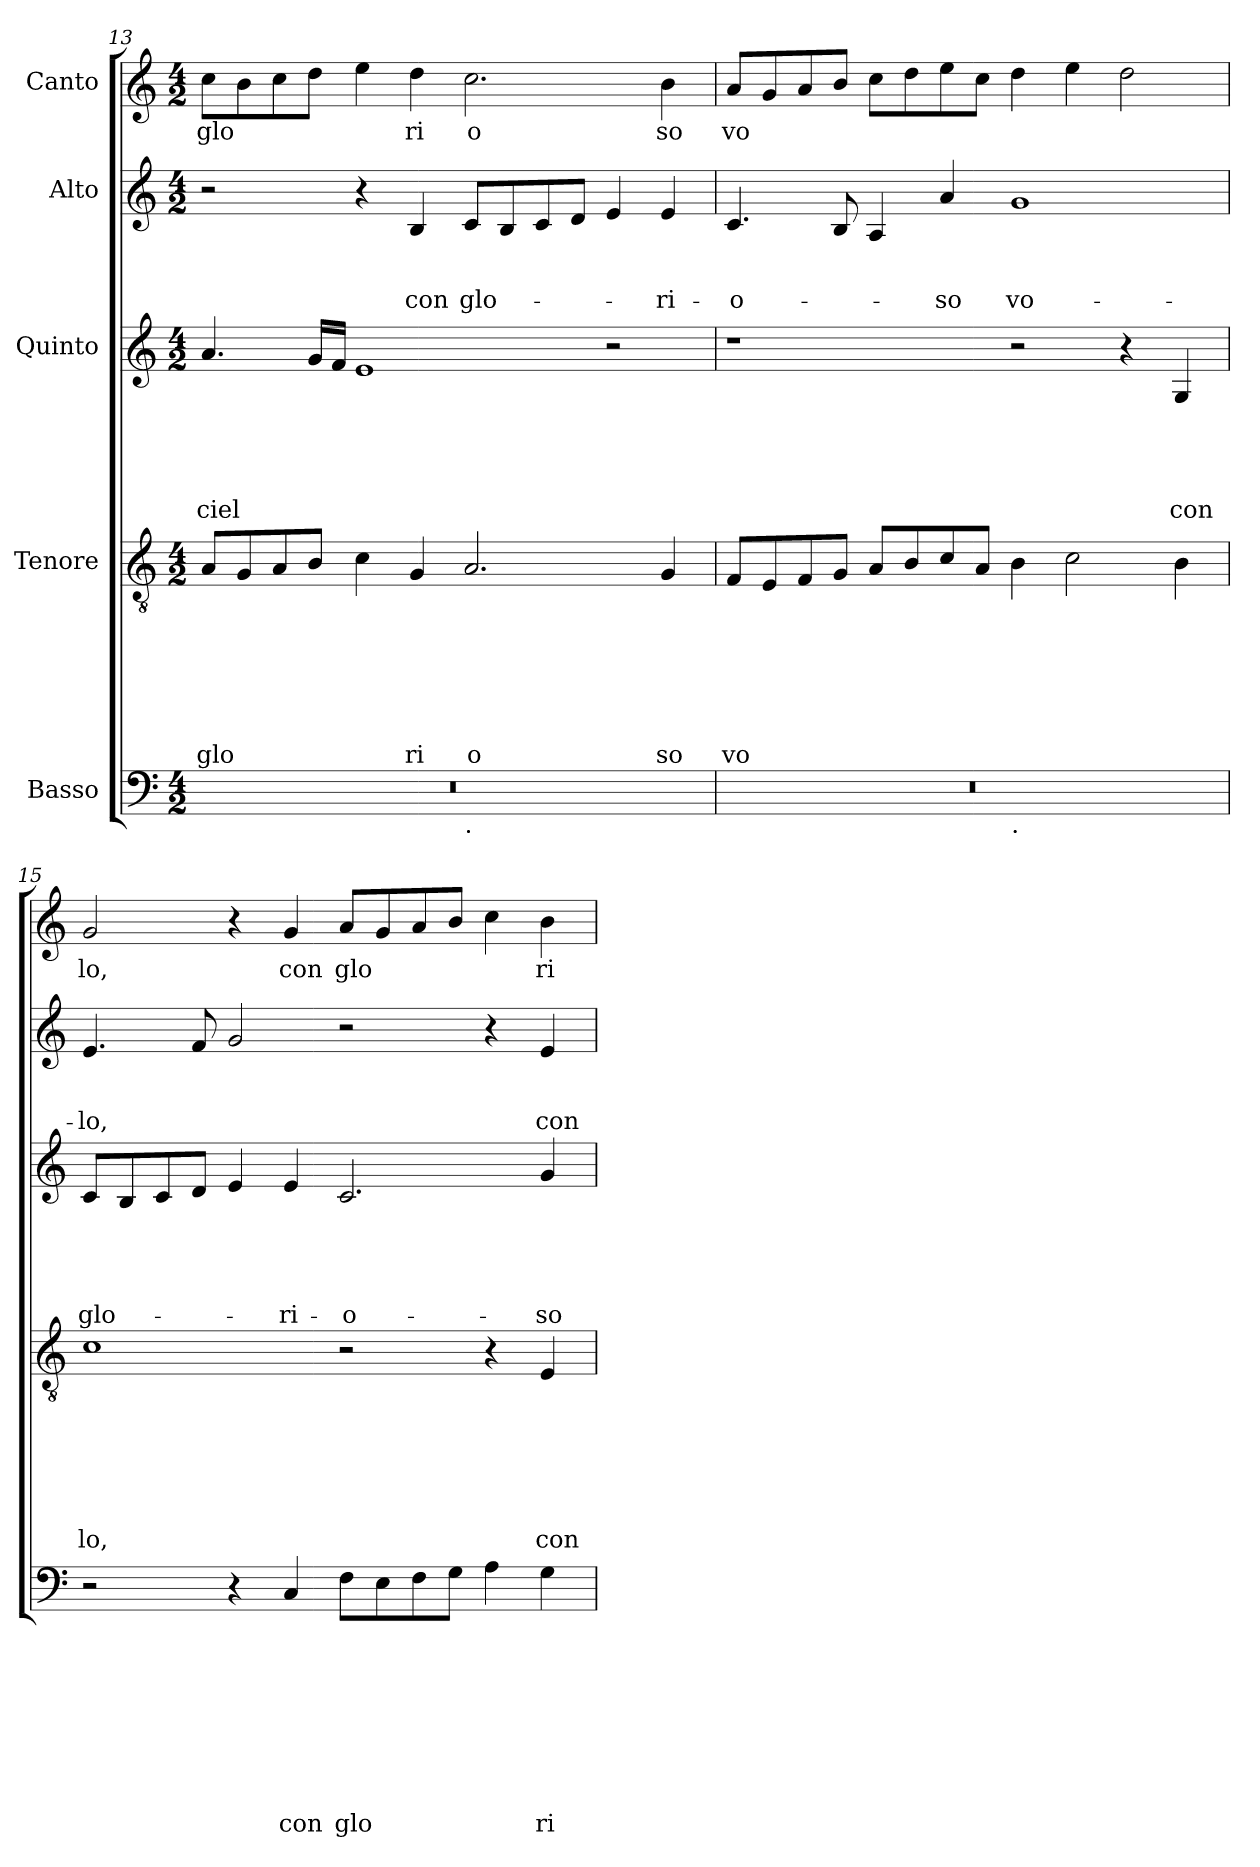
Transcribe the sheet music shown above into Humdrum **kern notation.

**kern	**text	**text	**text	**text	**text	**text	**text	**text	**text	**kern	**text	**text	**text	**text	**text	**text	**text	**kern	**text	**text	**text	**text	**text	**kern	**text	**text	**text	**kern	**text
*part5	*part5	*part5	*part5	*part5	*part5	*part5	*part5	*part5	*part5	*part4	*part4	*part4	*part4	*part4	*part4	*part4	*part4	*part3	*part3	*part3	*part3	*part3	*part3	*part2	*part2	*part2	*part2	*part1	*part1
*staff5	*staff5	*staff5	*staff5	*staff5	*staff5	*staff5	*staff5	*staff5	*staff5	*staff4	*staff4	*staff4	*staff4	*staff4	*staff4	*staff4	*staff4	*staff3	*staff3	*staff3	*staff3	*staff3	*staff3	*staff2	*staff2	*staff2	*staff2	*staff1	*staff1
*I"Basso	*	*	*	*	*	*	*	*	*	*I"Tenore	*	*	*	*	*	*	*	*I"Quinto	*	*	*	*	*	*I"Alto	*	*	*	*I"Canto	*
!!LO:PB:g=z
*clefF4	*	*	*	*	*	*	*	*	*	*clefGv2	*	*	*	*	*	*	*	*clefG2	*	*	*	*	*	*clefG2	*	*	*	*clefG2	*
*k[]	*	*	*	*	*	*	*	*	*	*k[]	*	*	*	*	*	*	*	*k[]	*	*	*	*	*	*k[]	*	*	*	*k[]	*
*C:	*	*	*	*	*	*	*	*	*	*C:	*	*	*	*	*	*	*	*C:	*	*	*	*	*	*C:	*	*	*	*C:	*
*M4/2	*	*	*	*	*	*	*	*	*	*M4/2	*	*	*	*	*	*	*	*M4/2	*	*	*	*	*	*M4/2	*	*	*	*M4/2	*
=13	=13	=13	=13	=13	=13	=13	=13	=13	=13	=13	=13	=13	=13	=13	=13	=13	=13	=13	=13	=13	=13	=13	=13	=13	=13	=13	=13	=13	=13
!	!	!	!	!	!	!	!	!	!	!	!	!	!	!	!	!	!LO:LY:b	!	!	!	!	!	!LO:LY:b	!	!	!	!	!	!LO:LY:b
*^	*	*	*	*	*	*	*	*	*	*	*	*	*	*	*	*	*	*	*	*	*	*	*	*	*	*	*	*	*
0r	1ryy	.	.	.	.	.	.	.	.	.	8A/L	.	.	.	.	.	.	glo	4.a/	.	.	.	.	ciel	2r	.	.	.	8cc\L	glo
.	.	.	.	.	.	.	.	.	.	.	8G/	.	.	.	.	.	.	.	.	.	.	.	.	.	.	.	.	.	8b\	.
.	.	.	.	.	.	.	.	.	.	.	8A/	.	.	.	.	.	.	.	.	.	.	.	.	.	.	.	.	.	8cc\	.
.	.	.	.	.	.	.	.	.	.	.	8B/J	.	.	.	.	.	.	.	16g/LL	.	.	.	.	.	.	.	.	.	8dd\J	.
.	.	.	.	.	.	.	.	.	.	.	.	.	.	.	.	.	.	.	16f/JJ	.	.	.	.	.	.	.	.	.	.	.
.	.	.	.	.	.	.	.	.	.	.	4c\	.	.	.	.	.	.	.	1e	.	.	.	.	.	4r	.	.	.	4ee\	.
!	!	!	!	!	!	!	!	!	!	!	!	!	!	!	!	!	!	!LO:LY:b	!	!	!	!	!	!	!	!	!	!LO:LY:b	!	!LO:LY:b
.	.	.	.	.	.	.	.	.	.	.	4G/	.	.	.	.	.	.	ri	.	.	.	.	.	.	4B/	.	.	con	4dd\	ri
!	!LO:TX:b:t=.	!	!	!	!	!	!	!	!	!	!	!	!	!	!	!	!	!	!	!	!	!	!	!	!	!	!	!	!	!
!	!	!	!	!	!	!	!	!	!	!	!	!	!	!	!	!	!	!LO:LY:b	!	!	!	!	!	!	!	!	!	!LO:LY:b	!	!LO:LY:b
.	1ryy	.	.	.	.	.	.	.	.	.	2.A/	.	.	.	.	.	.	o	.	.	.	.	.	.	8c/L	.	.	glo-	2.cc\	o
.	.	.	.	.	.	.	.	.	.	.	.	.	.	.	.	.	.	.	.	.	.	.	.	.	8B/	.	.	.	.	.
.	.	.	.	.	.	.	.	.	.	.	.	.	.	.	.	.	.	.	.	.	.	.	.	.	8c/	.	.	.	.	.
.	.	.	.	.	.	.	.	.	.	.	.	.	.	.	.	.	.	.	.	.	.	.	.	.	8d/J	.	.	.	.	.
.	.	.	.	.	.	.	.	.	.	.	.	.	.	.	.	.	.	.	2r	.	.	.	.	.	4e/	.	.	.	.	.
!	!	!	!	!	!	!	!	!	!	!	!	!	!	!	!	!	!	!LO:LY:b	!	!	!	!	!	!	!	!	!	!LO:LY:b	!	!LO:LY:b
.	.	.	.	.	.	.	.	.	.	.	4G/	.	.	.	.	.	.	so	.	.	.	.	.	.	4e/	.	.	-ri-	4b\	so
=14	=14	=14	=14	=14	=14	=14	=14	=14	=14	=14	=14	=14	=14	=14	=14	=14	=14	=14	=14	=14	=14	=14	=14	=14	=14	=14	=14	=14	=14	=14
!	!	!	!	!	!	!	!	!	!	!	!	!	!	!	!	!	!	!LO:LY:b	!	!	!	!	!	!	!	!	!	!LO:LY:b	!	!LO:LY:b
0r	1ryy	.	.	.	.	.	.	.	.	.	8F/L	.	.	.	.	.	.	vo	1r	.	.	.	.	.	4.c/	.	.	-o-	8a/L	vo
.	.	.	.	.	.	.	.	.	.	.	8E/	.	.	.	.	.	.	.	.	.	.	.	.	.	.	.	.	.	8g/	.
.	.	.	.	.	.	.	.	.	.	.	8F/	.	.	.	.	.	.	.	.	.	.	.	.	.	.	.	.	.	8a/	.
.	.	.	.	.	.	.	.	.	.	.	8G/J	.	.	.	.	.	.	.	.	.	.	.	.	.	8B/	.	.	.	8b/J	.
.	.	.	.	.	.	.	.	.	.	.	8A/L	.	.	.	.	.	.	.	.	.	.	.	.	.	4A/	.	.	.	8cc\L	.
.	.	.	.	.	.	.	.	.	.	.	8B/	.	.	.	.	.	.	.	.	.	.	.	.	.	.	.	.	.	8dd\	.
!	!	!	!	!	!	!	!	!	!	!	!	!	!	!	!	!	!	!	!	!	!	!	!	!	!	!	!	!LO:LY:b	!	!
.	.	.	.	.	.	.	.	.	.	.	8c/	.	.	.	.	.	.	.	.	.	.	.	.	.	4a/	.	.	-so	8ee\	.
.	.	.	.	.	.	.	.	.	.	.	8A/J	.	.	.	.	.	.	.	.	.	.	.	.	.	.	.	.	.	8cc\J	.
!	!LO:TX:b:t=.	!	!	!	!	!	!	!	!	!	!	!	!	!	!	!	!	!	!	!	!	!	!	!	!	!	!	!	!	!
!	!	!	!	!	!	!	!	!	!	!	!	!	!	!	!	!	!	!	!	!	!	!	!	!	!	!	!	!LO:LY:b	!	!
.	1ryy	.	.	.	.	.	.	.	.	.	4B\	.	.	.	.	.	.	.	2r	.	.	.	.	.	1g	.	.	vo-	4dd\	.
.	.	.	.	.	.	.	.	.	.	.	2c\	.	.	.	.	.	.	.	.	.	.	.	.	.	.	.	.	.	4ee\	.
.	.	.	.	.	.	.	.	.	.	.	.	.	.	.	.	.	.	.	4r	.	.	.	.	.	.	.	.	.	2dd\	.
!	!	!	!	!	!	!	!	!	!	!	!	!	!	!	!	!	!	!	!	!	!	!	!	!LO:LY:b	!	!	!	!	!	!
.	.	.	.	.	.	.	.	.	.	.	4B\	.	.	.	.	.	.	.	4G/	.	.	.	.	con	.	.	.	.	.	.
=15	=15	=15	=15	=15	=15	=15	=15	=15	=15	=15	=15	=15	=15	=15	=15	=15	=15	=15	=15	=15	=15	=15	=15	=15	=15	=15	=15	=15	=15	=15
!	!	!	!	!	!	!	!	!	!	!	!	!	!	!	!	!	!	!LO:LY:b	!	!	!	!	!	!LO:LY:b	!	!	!	!LO:LY:b	!	!LO:LY:b
*v	*v	*	*	*	*	*	*	*	*	*	*	*	*	*	*	*	*	*	*	*	*	*	*	*	*	*	*	*	*	*
2r	.	.	.	.	.	.	.	.	.	1c	.	.	.	.	.	.	lo,	8c/L	.	.	.	.	glo-	4.e/	.	.	-lo,	2g/	lo,
.	.	.	.	.	.	.	.	.	.	.	.	.	.	.	.	.	.	8B/	.	.	.	.	.	.	.	.	.	.	.
.	.	.	.	.	.	.	.	.	.	.	.	.	.	.	.	.	.	8c/	.	.	.	.	.	.	.	.	.	.	.
.	.	.	.	.	.	.	.	.	.	.	.	.	.	.	.	.	.	8d/J	.	.	.	.	.	8f/	.	.	.	.	.
4r	.	.	.	.	.	.	.	.	.	.	.	.	.	.	.	.	.	4e/	.	.	.	.	.	2g/	.	.	.	4r	.
!	!	!	!	!	!	!	!	!	!LO:LY:b	!	!	!	!	!	!	!	!	!	!	!	!	!	!LO:LY:b	!	!	!	!	!	!LO:LY:b
4C/	.	.	.	.	.	.	.	.	con	.	.	.	.	.	.	.	.	4e/	.	.	.	.	-ri-	.	.	.	.	4g/	con
!	!	!	!	!	!	!	!	!	!LO:LY:b	!	!	!	!	!	!	!	!	!	!	!	!	!	!LO:LY:b	!	!	!	!	!	!LO:LY:b
8F\L	.	.	.	.	.	.	.	.	glo	2r	.	.	.	.	.	.	.	2.c/	.	.	.	.	-o-	2r	.	.	.	8a/L	glo
8E\	.	.	.	.	.	.	.	.	.	.	.	.	.	.	.	.	.	.	.	.	.	.	.	.	.	.	.	8g/	.
8F\	.	.	.	.	.	.	.	.	.	.	.	.	.	.	.	.	.	.	.	.	.	.	.	.	.	.	.	8a/	.
8G\J	.	.	.	.	.	.	.	.	.	.	.	.	.	.	.	.	.	.	.	.	.	.	.	.	.	.	.	8b/J	.
4A\	.	.	.	.	.	.	.	.	.	4r	.	.	.	.	.	.	.	.	.	.	.	.	.	4r	.	.	.	4cc\	.
!	!	!	!	!	!	!	!	!	!LO:LY:b	!	!	!	!	!	!	!	!LO:LY:b	!	!	!	!	!	!LO:LY:b	!	!	!	!LO:LY:b	!	!LO:LY:b
4G\	.	.	.	.	.	.	.	.	ri	4E/	.	.	.	.	.	.	con	4g/	.	.	.	.	-so	4e/	.	.	con	4b\	ri
=	=	=	=	=	=	=	=	=	=	=	=	=	=	=	=	=	=	=	=	=	=	=	=	=	=	=	=	=	=
*-	*-	*-	*-	*-	*-	*-	*-	*-	*-	*-	*-	*-	*-	*-	*-	*-	*-	*-	*-	*-	*-	*-	*-	*-	*-	*-	*-	*-	*-
